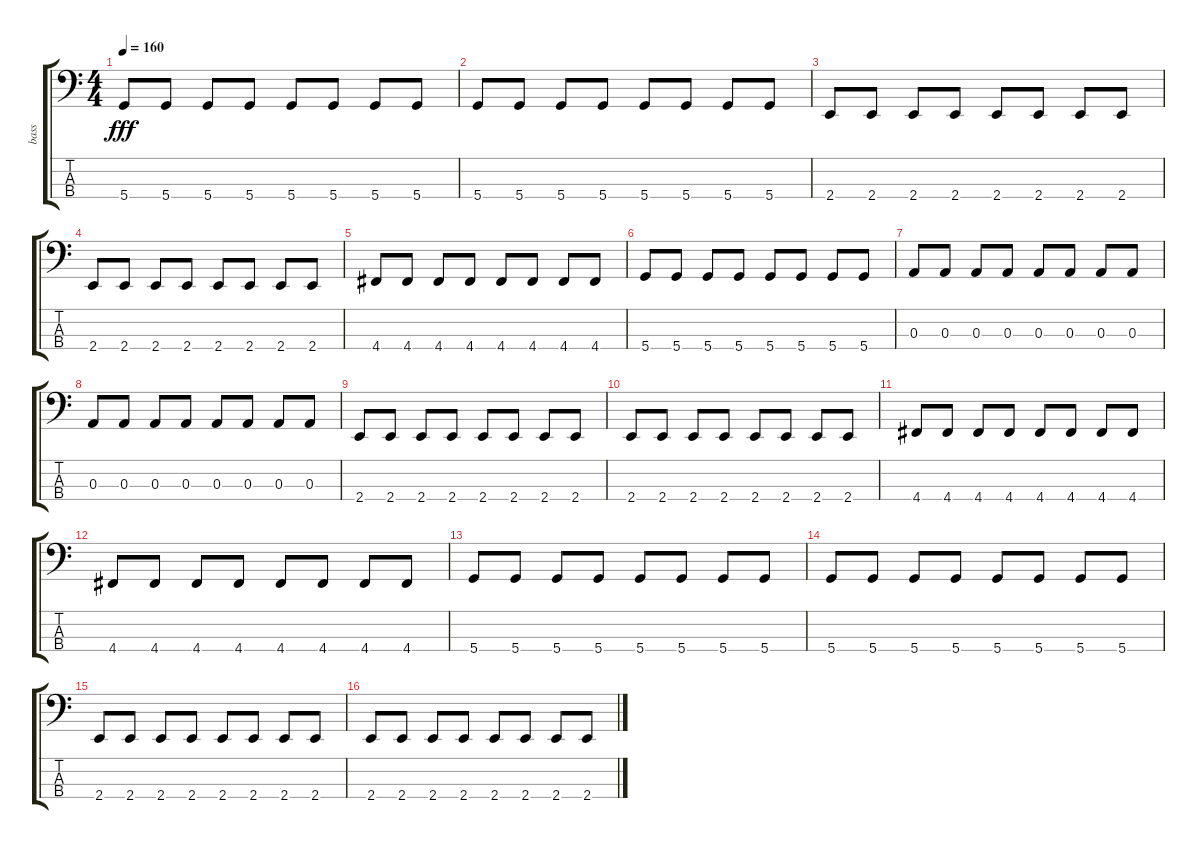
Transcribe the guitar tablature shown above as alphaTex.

\track ("bass" "bass") {instrument electricbasspick}
\staff {score tabs}
\tuning (G2 D2 A1 D1) {hide}
\ts (4 4)
\tempo 160
\clef f4
\ks c
5.4.8{dy fff} 5.4.8 5.4.8 5.4.8 5.4.8 5.4.8 5.4.8 5.4.8 |
5.4.8 5.4.8 5.4.8 5.4.8 5.4.8 5.4.8 5.4.8 5.4.8 |
2.4.8 2.4.8 2.4.8 2.4.8 2.4.8 2.4.8 2.4.8 2.4.8 |
2.4.8 2.4.8 2.4.8 2.4.8 2.4.8 2.4.8 2.4.8 2.4.8 |
4.4.8 4.4.8 4.4.8 4.4.8 4.4.8 4.4.8 4.4.8 4.4.8 |
5.4.8 5.4.8 5.4.8 5.4.8 5.4.8 5.4.8 5.4.8 5.4.8 |
0.3.8 0.3.8 0.3.8 0.3.8 0.3.8 0.3.8 0.3.8 0.3.8 |
0.3.8 0.3.8 0.3.8 0.3.8 0.3.8 0.3.8 0.3.8 0.3.8 |
2.4.8 2.4.8 2.4.8 2.4.8 2.4.8 2.4.8 2.4.8 2.4.8 |
2.4.8 2.4.8 2.4.8 2.4.8 2.4.8 2.4.8 2.4.8 2.4.8 |
4.4.8 4.4.8 4.4.8 4.4.8 4.4.8 4.4.8 4.4.8 4.4.8 |
4.4.8 4.4.8 4.4.8 4.4.8 4.4.8 4.4.8 4.4.8 4.4.8 |
5.4.8 5.4.8 5.4.8 5.4.8 5.4.8 5.4.8 5.4.8 5.4.8 |
5.4.8 5.4.8 5.4.8 5.4.8 5.4.8 5.4.8 5.4.8 5.4.8 |
2.4.8 2.4.8 2.4.8 2.4.8 2.4.8 2.4.8 2.4.8 2.4.8 |
2.4.8 2.4.8 2.4.8 2.4.8 2.4.8 2.4.8 2.4.8 2.4.8
